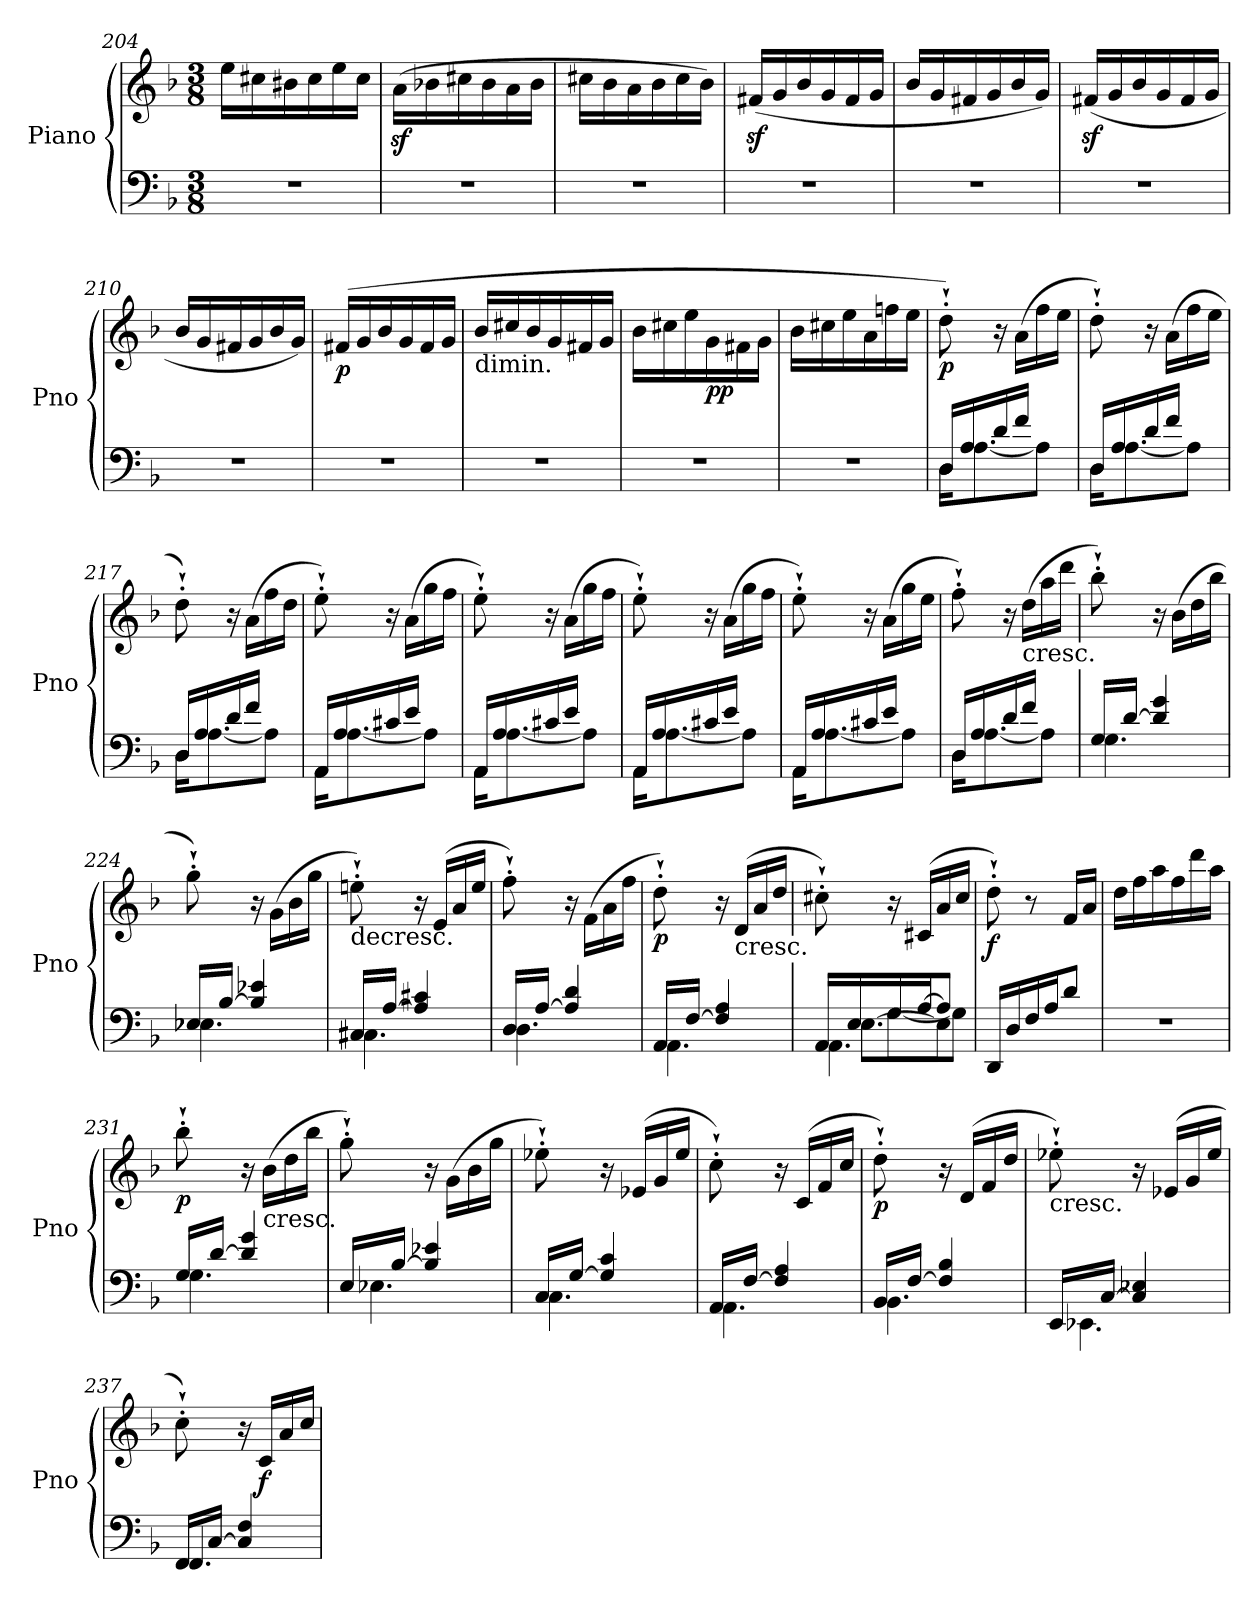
**kern	**kern	**dynam
*part1	*part1	*part1
*staff2	*staff1	*staff1/2
*I"Piano	*	*
*I'Pno	*	*
*clefF4	*clefG2	*
*k[b-]	*k[b-]	*
*F:	*F:	*
*M3/8	*M3/8	*
=204	=204	=204
4.r	16ee\LL	.
.	16cc#X\	.
.	16b#X\	.
.	16cc#\	.
.	16ee\	.
.	16cc#\JJ	.
!!LO:LB:g=z
=205	=205	=205
4.r	(>16az<\LL	.
.	16b-X\	.
.	16cc#X\	.
.	16b-\	.
.	16a\	.
.	16b-\JJ	.
=206	=206	=206
4.r	16cc#X\LL	.
.	16b-\	.
.	16a\	.
.	16b-\	.
.	16cc#\	.
.	16b-\JJ)	.
=207	=207	=207
4.r	(>16f#Xz</LL	.
.	16g/	.
.	16b-/	.
.	16g/	.
.	16f#/	.
.	16g/JJ	.
=208	=208	=208
4.r	16b-/LL	.
.	16g/	.
.	16f#X/	.
.	16g/	.
.	16b-/	.
.	16g/JJ)	.
=209	=209	=209
4.r	(>16f#Xz</LL	.
.	16g/	.
.	16b-/	.
.	16g/	.
.	16f#/	.
.	16g/JJ	.
=210	=210	=210
4.r	16b-/LL	.
.	16g/	.
.	16f#X/	.
.	16g/	.
.	16b-/	.
.	16g/JJ)	.
=211	=211	=211
!	!	!LO:DY:b
4.r	(>16f#X/LL	p
.	16g/	.
.	16b-/	.
.	16g/	.
.	16f#/	.
.	16g/JJ	.
!!LO:PB:g=z
=212	=212	=212
!	!LO:TX:b:t=dimin.	!
4.r	16b-/LL	.
.	16cc#X/	.
.	16b-/	.
.	16g/	.
.	16f#X/	.
.	16g/JJ	.
=213	=213	=213
4.r	16b-\LL	.
.	16cc#X\	.
.	16ee\	.
!	!	!LO:DY:b
.	16g\	pp
.	16f#X\	.
.	16g\JJ	.
=214	=214	=214
4.r	16b-\LL	.
.	16cc#X\	.
.	16ee\	.
.	16a\	.
.	16ffn\	.
.	16ee\JJ	.
=215	=215	=215
*^	*	*
!	!	!	!LO:DY:b
16D/LL	16D\KL	8dd'`\)	p
16A/	[8.A\	.	.
16d/	.	16r	.
16f/JJ	.	(>16a\LL	.
8ryy	8A\J]	16ff\	.
.	.	16ee\JJ	.
=216	=216	=216	=216
16D/LL	16D\KL	8dd'`\)	.
16A/	[8.A\	.	.
16d/	.	16r	.
16f/JJ	.	(>16a\LL	.
8ryy	8A\J]	16ff\	.
.	.	16ee\JJ	.
!!LO:LB:g=z
=217	=217	=217	=217
16D/LL	16D\KL	8dd'`\)	.
16A/	[8.A\	.	.
16d/	.	16r	.
16f/JJ	.	(>16a\LL	.
8ryy	8A\J]	16ff\	.
.	.	16dd\JJ	.
=218	=218	=218	=218
16AA/LL	16AA\KL	8ee'`\)	.
16A/	[8.A\	.	.
16c#X/	.	16r	.
16e/JJ	.	(>16a\LL	.
8ryy	8A\J]	16gg\	.
.	.	16ff\JJ	.
=219	=219	=219	=219
16AA/LL	16AA\KL	8ee'`\)	.
16A/	[8.A\	.	.
16c#X/	.	16r	.
16e/JJ	.	(>16a\LL	.
8ryy	8A\J]	16gg\	.
.	.	16ff\JJ	.
=220	=220	=220	=220
16AA/LL	16AA\KL	8ee'`\)	.
16A/	[8.A\	.	.
16c#X/	.	16r	.
16e/JJ	.	(>16a\LL	.
8ryy	8A\J]	16gg\	.
.	.	16ff\JJ	.
!!LO:LB:g=z
=221	=221	=221	=221
16AA/LL	16AA\KL	8ee'`\)	.
16A/	[8.A\	.	.
16c#X/	.	16r	.
16e/JJ	.	(>16a\LL	.
8ryy	8A\J]	16gg\	.
.	.	16ee\JJ	.
=222	=222	=222	=222
16D/LL	16D\KL	8ff'`\)	.
16A/	[8.A\	.	.
16d/	.	16r	.
!	!	!LO:TX:b:t=cresc.	!
16f/JJ	.	(>16dd\LL	.
8ryy	8A\J]	16aa\	.
.	.	16ddd\JJ	.
=223	=223	=223	=223
16G/LL	4.G\	8bb-'`\)	.
[16d/JJ	.	.	.
4d/] 4g/	.	16r	.
.	.	(>16b-\LL	.
.	.	16dd\	.
.	.	16bb-\JJ	.
=224	=224	=224	=224
16E-X/LL	4.E-\	8gg'`\)	.
[16B-/JJ	.	.	.
4B-/] 4e-X/	.	16r	.
.	.	(>16g\LL	.
.	.	16b-\	.
.	.	16gg\JJ	.
=225	=225	=225	=225
!	!	!LO:TX:b:t=decresc.	!
16C#X/LL	4.C#\	8een'`\)	.
[16A/JJ	.	.	.
4A/] 4c#X/	.	16r	.
.	.	(<16e/LL	.
.	.	16a/	.
.	.	16ee/JJ	.
!!LO:LB:g=z
=226	=226	=226	=226
16D/LL	4.D\	8ff'`\)	.
[16A/JJ	.	.	.
4A/] 4d/	.	16r	.
.	.	(>16f\LL	.
.	.	16a\	.
.	.	16ff\JJ	.
=227	=227	=227	=227
!	!	!	!LO:DY:b
16AA/LL	4.AA\	8dd'`\)	p
[16F/JJ	.	.	.
4F/] 4A/	.	16r	.
!	!	!LO:TX:b:t=cresc.	!
.	.	(<16d/LL	.
.	.	16a/	.
.	.	16dd/JJ	.
=228	=228	=228	=228
*^	*^	*	*
16AA/LL	4.AA\	16ryy	8ryy	8cc#X'`\)	.
16E/	.	[8.E\L	.	.	.
16G/	.	.	[8G\L	16r	.
[16A/J	.	.	.	(<16c#X/LL	.
8A/J]	.	8E\J]	8G\J]	16a/	.
.	.	.	.	16cc#/JJ	.
*v	*v	*v	*v	*	*
=229	=229	=229
!	!	!LO:DY:b
16DD/LL	8dd'`\)	f
16D/	.	.
16F/	8r	.
16A/J	.	.
8d/J	16f/LL	.
.	16a/JJ	.
=230	=230	=230
4.r	16dd\LL	.
.	16ff\	.
.	16aa\	.
.	16ff\	.
.	16ddd\	.
.	16aa\JJ	.
!!LO:LB:g=z
=231	=231	=231
*^	*	*
!	!	!	!LO:DY:b
16G/LL	4.G\	8bb-'`\	p
[16d/JJ	.	.	.
4d/] 4g/	.	16r	.
!	!	!LO:TX:b:t=cresc.	!
.	.	(>16b-\LL	.
.	.	16dd\	.
.	.	16bb-\JJ	.
=232	=232	=232	=232
16E/LL	4.E-X\	8gg'`\)	.
[16B-/JJ	.	.	.
4B-/] 4e-X/	.	16r	.
.	.	(>16g\LL	.
.	.	16b-\	.
.	.	16gg\JJ	.
=233	=233	=233	=233
16C/LL	4.C\	8ee-X'`\)	.
[16G/JJ	.	.	.
4G/] 4c/	.	16r	.
.	.	(<16e-X/LL	.
.	.	16g/	.
.	.	16ee-/JJ	.
=234	=234	=234	=234
16AA/LL	4.AA\	8cc'`\)	.
[16F/JJ	.	.	.
4F/] 4A/	.	16r	.
.	.	(<16c/LL	.
.	.	16f/	.
.	.	16cc/JJ	.
=235	=235	=235	=235
!	!	!	!LO:DY:b
16BB-/LL	4.BB-\	8dd'`\)	p
[16F/JJ	.	.	.
4F/] 4B-/	.	16r	.
.	.	(<16d/LL	.
.	.	16f/	.
.	.	16dd/JJ	.
!!LO:PB:g=z
=236	=236	=236	=236
!	!	!LO:TX:b:t=cresc.	!
16EE/LL	4.EE-X\	8ee-X'`\)	.
[16C/JJ	.	.	.
4C/] 4E-X/	.	16r	.
.	.	(<16e-X/LL	.
.	.	16g/	.
.	.	16ee-/JJ	.
=237	=237	=237	=237
16FF/LL	4.FF/	8cc'`\)	.
[16C/JJ	.	.	.
4C/] 4F/	.	16r	.
!	!	!	!LO:DY:b
.	.	16c/LL	f
.	.	16a/	.
.	.	16cc/JJ	.
*v	*v	*	*
=	=	=
*-	*-	*-
